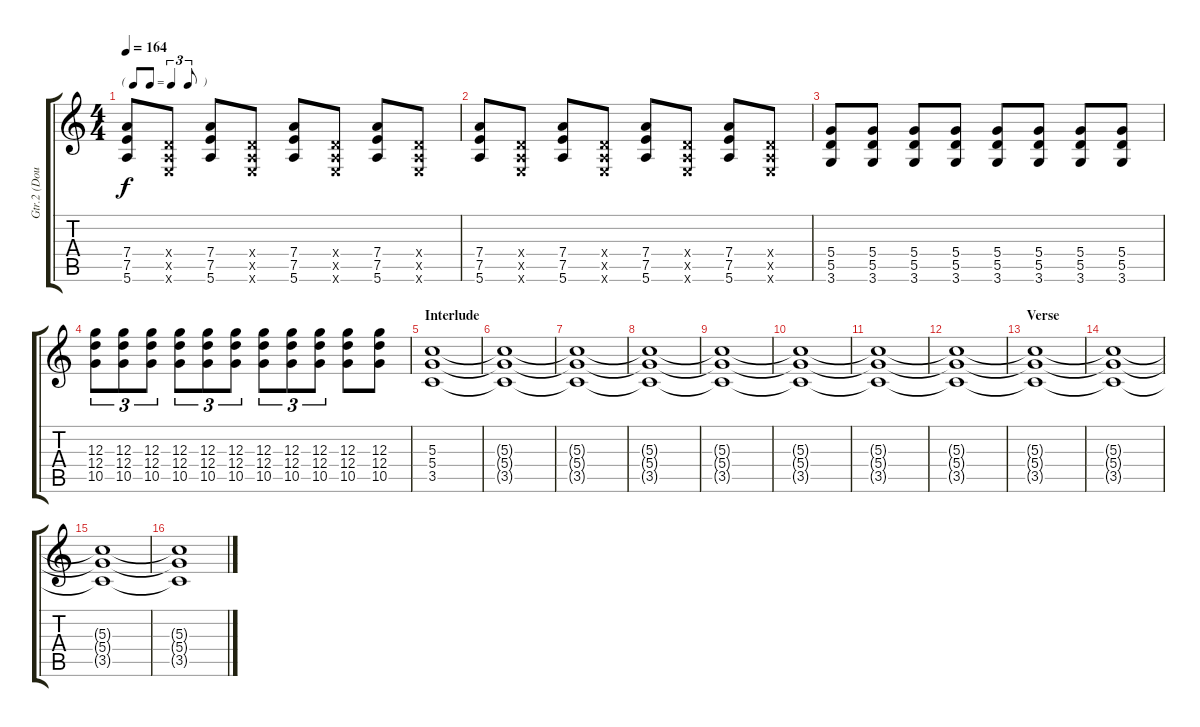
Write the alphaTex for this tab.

\track ("Gtr.2 (Doubled)" "Gtr.2 (Dou") {instrument overdrivenguitar}
\staff {score tabs}
\tuning (E4 B3 G3 D3 A2 E2) {hide}
\ts (4 4)
\tf triplet8th
\tempo 164
\clef g2
\ks c
(7.4 7.5 5.6).8{dy f} (0.4{x} 0.5{x} 0.6{x}).8 (7.4 7.5 5.6).8 (0.4{x} 0.5{x} 0.6{x}).8 (7.4 7.5 5.6).8 (0.4{x} 0.5{x} 0.6{x}).8 (7.4 7.5 5.6).8 (0.4{x} 0.5{x} 0.6{x}).8 |
(7.4 7.5 5.6).8 (0.4{x} 0.5{x} 0.6{x}).8 (7.4 7.5 5.6).8 (0.4{x} 0.5{x} 0.6{x}).8 (7.4 7.5 5.6).8 (0.4{x} 0.5{x} 0.6{x}).8 (7.4 7.5 5.6).8 (0.4{x} 0.5{x} 0.6{x}).8 |
(5.4 5.5 3.6).8 (5.4 5.5 3.6).8 (5.4 5.5 3.6).8 (5.4 5.5 3.6).8 (5.4 5.5 3.6).8 (5.4 5.5 3.6).8 (5.4 5.5 3.6).8 (5.4 5.5 3.6).8 |
(12.3 12.4 10.5).8{tu (3 2)} (12.3 12.4 10.5).8{tu (3 2)} (12.3 12.4 10.5).8{tu (3 2)} (12.3 12.4 10.5).8{tu (3 2)} (12.3 12.4 10.5).8{tu (3 2)} (12.3 12.4 10.5).8{tu (3 2)} (12.3 12.4 10.5).8{tu (3 2)} (12.3 12.4 10.5).8{tu (3 2)} (12.3 12.4 10.5).8{tu (3 2)} (12.3 12.4 10.5).8 (12.3 12.4 10.5).8 |
\section ("" "Interlude")
(5.3 5.4 3.5).1 |
(5.3{t} 5.4{t} 3.5{t}).1 |
(5.3{t} 5.4{t} 3.5{t}).1 |
(5.3{t} 5.4{t} 3.5{t}).1 |
(5.3{t} 5.4{t} 3.5{t}).1 |
(5.3{t} 5.4{t} 3.5{t}).1 |
(5.3{t} 5.4{t} 3.5{t}).1 |
(5.3{t} 5.4{t} 3.5{t}).1 |
\section ("" "Verse")
(5.3{t} 5.4{t} 3.5{t}).1{volume 7} |
(5.3{t} 5.4{t} 3.5{t}).1 |
(5.3{t} 5.4{t} 3.5{t}).1{volume 0} |
(5.3{t} 5.4{t} 3.5{t}).1
